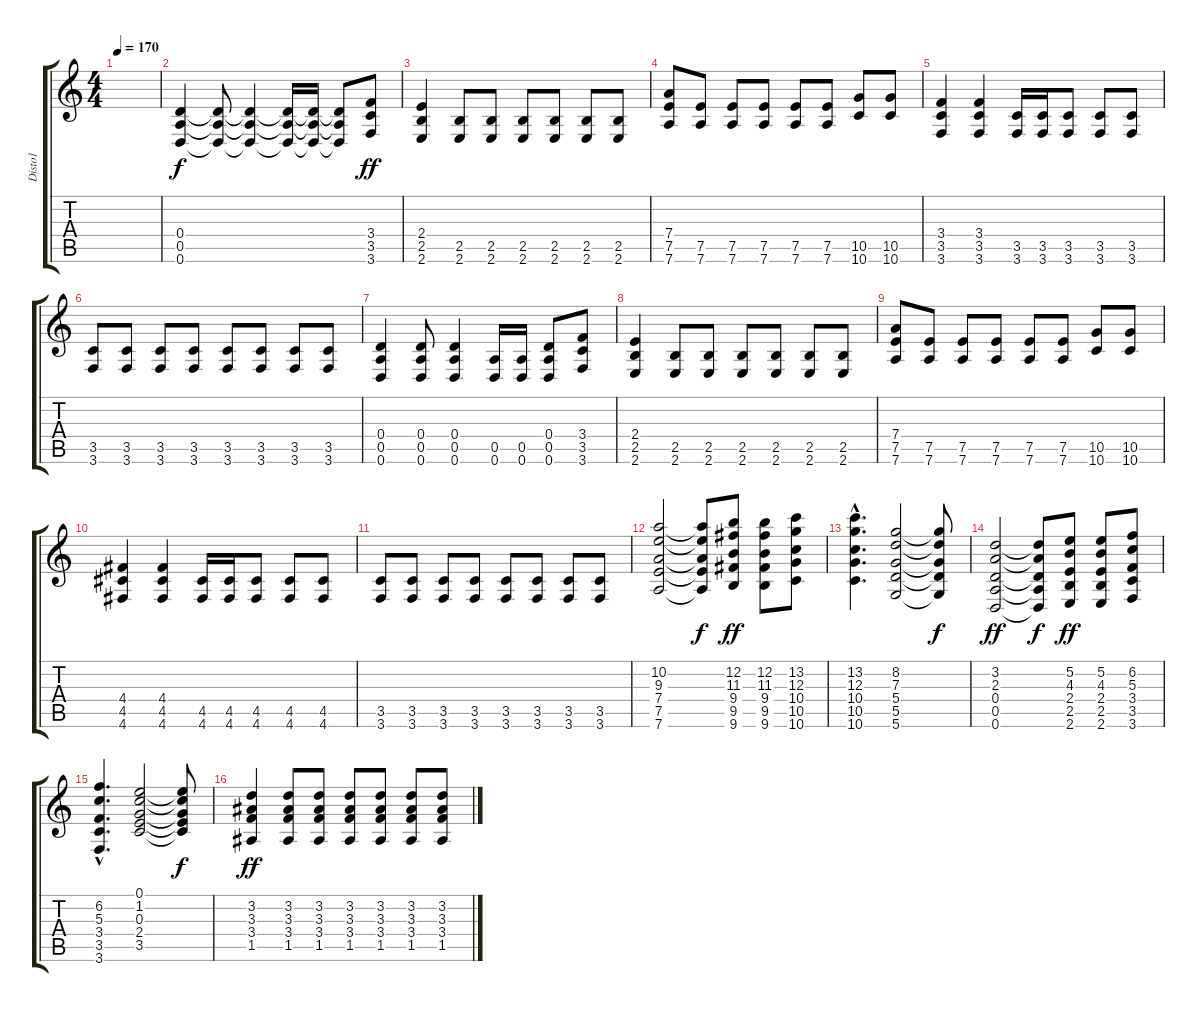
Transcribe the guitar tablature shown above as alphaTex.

\track ("Disto1" "Disto1") {instrument distortionguitar}
\staff {score tabs}
\tuning (E4 B3 G3 D3 A2 D2) {hide}
\ts (4 4)
\tempo 170
\clef g2
\ks c
|
(0.4 0.5 0.6).4 (0.4{t} 0.5{t} 0.6{t}).8{dy f} (0.4{t} 0.5{t} 0.6{t}).4 (0.4{t} 0.5{t} 0.6{t}).16 (0.4{t} 0.5{t} 0.6{t}).16 (0.4{t} 0.5{t} 0.6{t}).8 (3.4 3.5 3.6).8{dy ff} |
(2.4 2.5 2.6).4 (2.5 2.6).8 (2.5 2.6).8 (2.5 2.6).8 (2.5 2.6).8 (2.5 2.6).8 (2.5 2.6).8 |
(7.4 7.5 7.6).8 (7.5 7.6).8 (7.5 7.6).8 (7.5 7.6).8 (7.5 7.6).8 (7.5 7.6).8 (10.5 10.6).8 (10.5 10.6).8 |
(3.4 3.5 3.6).4 (3.4 3.5 3.6).4 (3.5 3.6).16 (3.5 3.6).16 (3.5 3.6).8 (3.5 3.6).8 (3.5 3.6).8 |
(3.5 3.6).8 (3.5 3.6).8 (3.5 3.6).8 (3.5 3.6).8 (3.5 3.6).8 (3.5 3.6).8 (3.5 3.6).8 (3.5 3.6).8 |
(0.4 0.5 0.6).4 (0.4 0.5 0.6).8 (0.4 0.5 0.6).4 (0.5 0.6).16 (0.5 0.6).16 (0.4 0.5 0.6).8 (3.4 3.5 3.6).8 |
(2.4 2.5 2.6).4 (2.5 2.6).8 (2.5 2.6).8 (2.5 2.6).8 (2.5 2.6).8 (2.5 2.6).8 (2.5 2.6).8 |
(7.4 7.5 7.6).8 (7.5 7.6).8 (7.5 7.6).8 (7.5 7.6).8 (7.5 7.6).8 (7.5 7.6).8 (10.5 10.6).8 (10.5 10.6).8 |
(4.4 4.5 4.6).4 (4.4 4.5 4.6).4 (4.5 4.6).16 (4.5 4.6).16 (4.5 4.6).8 (4.5 4.6).8 (4.5 4.6).8 |
(3.5 3.6).8 (3.5 3.6).8 (3.5 3.6).8 (3.5 3.6).8 (3.5 3.6).8 (3.5 3.6).8 (3.5 3.6).8 (3.5 3.6).8 |
(10.2 9.3 7.4 7.5 7.6).2 (10.2{t} 9.3{t} 7.4{t} 7.5{t} 7.6{t}).8{dy f} (12.2 11.3 9.4 9.5 9.6).8{dy ff} (12.2 11.3 9.4 9.5 9.6).8 (13.2 12.3 10.4 10.5 10.6).8 |
(13.2{hac} 12.3{hac} 10.4{hac} 10.5{hac} 10.6{hac}).4{d} (8.2 7.3 5.4 5.5 5.6).2 (8.2{t} 7.3{t} 5.4{t} 5.5{t} 5.6{t}).8{dy f} |
(3.2 2.3 0.4 0.5 0.6).2{dy ff} (3.2{t} 2.3{t} 0.4{t} 0.5{t} 0.6{t}).8{dy f} (5.2 4.3 2.4 2.5 2.6).8{dy ff} (5.2 4.3 2.4 2.5 2.6).8 (6.2 5.3 3.4 3.5 3.6).8 |
(6.2{hac} 5.3{hac} 3.4{hac} 3.5{hac} 3.6{hac}).4{d} (0.1 1.2 0.3 2.4 3.5).2 (0.1{t} 1.2{t} 0.3{t} 2.4{t} 3.5{t}).8{dy f} |
(3.2 3.3 3.4 1.5).4{dy ff} (3.2 3.3 3.4 1.5).8 (3.2 3.3 3.4 1.5).8 (3.2 3.3 3.4 1.5).8 (3.2 3.3 3.4 1.5).8 (3.2 3.3 3.4 1.5).8 (3.2 3.3 3.4 1.5).8
